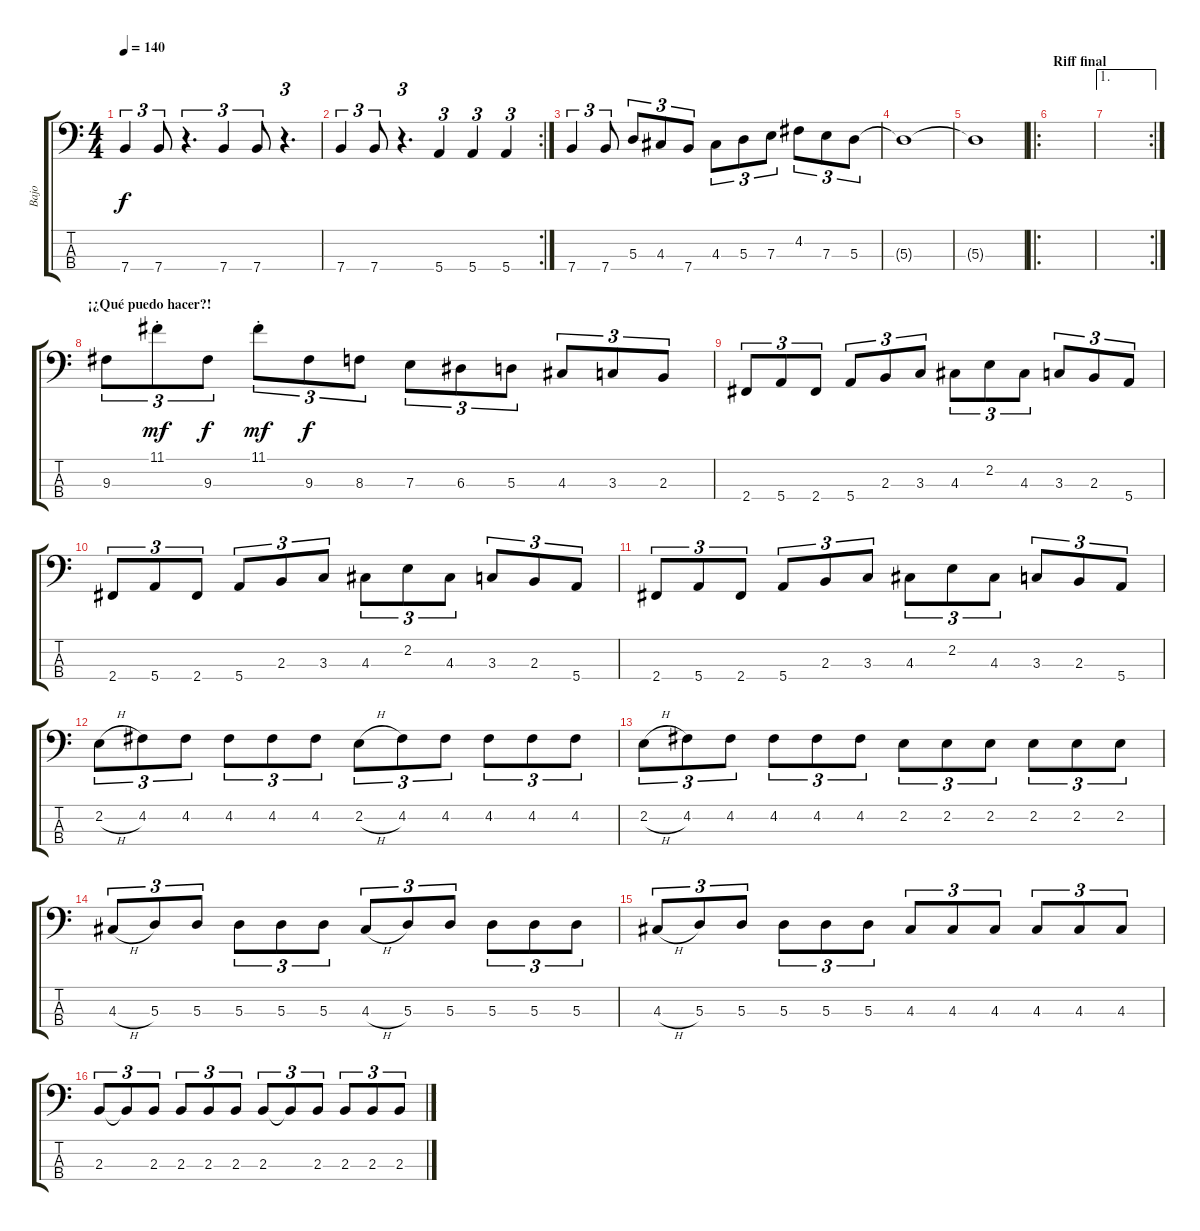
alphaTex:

\track ("Bajo" "Bajo") {instrument electricbasspick}
\staff {score tabs}
\tuning (G2 D2 A1 E1) {hide}
\ts (4 4)
\tempo 140
\clef f4
\ks c
7.4.4{tu (3 2) dy f} 7.4.8{tu (3 2)} r.4{d tu (3 2)} 7.4.4{tu (3 2)} 7.4.8{tu (3 2)} r.4{d tu (3 2)} |
\rc 2
7.4.4{tu (3 2)} 7.4.8{tu (3 2)} r.4{d tu (3 2)} 5.4.4{tu (3 2)} 5.4.4{tu (3 2)} 5.4.4{tu (3 2)} |
7.4.4{tu (3 2)} 7.4.8{tu (3 2)} 5.3.8{tu (3 2)} 4.3.8{tu (3 2)} 7.4.8{tu (3 2)} 4.3.8{tu (3 2)} 5.3.8{tu (3 2)} 7.3.8{tu (3 2)} 4.2.8{tu (3 2)} 7.3.8{tu (3 2)} 5.3.8{tu (3 2)} |
5.3{t}.1 |
5.3{t}.1 |
\ro
\section ("" "Riff final")
|
\ae 1
\rc 2
|
\section ("" "¡¿Qué puedo hacer?!")
9.3.8{tu (3 2)} 11.1{st}.8{tu (3 2) dy mf} 9.3.8{tu (3 2) dy f} 11.1{st}.8{tu (3 2) dy mf} 9.3.8{tu (3 2) dy f} 8.3.8{tu (3 2)} 7.3.8{tu (3 2)} 6.3.8{tu (3 2)} 5.3.8{tu (3 2)} 4.3.8{tu (3 2)} 3.3.8{tu (3 2)} 2.3.8{tu (3 2)} |
2.4.8{tu (3 2)} 5.4.8{tu (3 2)} 2.4.8{tu (3 2)} 5.4.8{tu (3 2)} 2.3.8{tu (3 2)} 3.3.8{tu (3 2)} 4.3.8{tu (3 2)} 2.2.8{tu (3 2)} 4.3.8{tu (3 2)} 3.3.8{tu (3 2)} 2.3.8{tu (3 2)} 5.4.8{tu (3 2)} |
2.4.8{tu (3 2)} 5.4.8{tu (3 2)} 2.4.8{tu (3 2)} 5.4.8{tu (3 2)} 2.3.8{tu (3 2)} 3.3.8{tu (3 2)} 4.3.8{tu (3 2)} 2.2.8{tu (3 2)} 4.3.8{tu (3 2)} 3.3.8{tu (3 2)} 2.3.8{tu (3 2)} 5.4.8{tu (3 2)} |
2.4.8{tu (3 2)} 5.4.8{tu (3 2)} 2.4.8{tu (3 2)} 5.4.8{tu (3 2)} 2.3.8{tu (3 2)} 3.3.8{tu (3 2)} 4.3.8{tu (3 2)} 2.2.8{tu (3 2)} 4.3.8{tu (3 2)} 3.3.8{tu (3 2)} 2.3.8{tu (3 2)} 5.4.8{tu (3 2)} |
2.2{h}.8{tu (3 2)} 4.2.8{tu (3 2)} 4.2.8{tu (3 2)} 4.2.8{tu (3 2)} 4.2.8{tu (3 2)} 4.2.8{tu (3 2)} 2.2{h}.8{tu (3 2)} 4.2.8{tu (3 2)} 4.2.8{tu (3 2)} 4.2.8{tu (3 2)} 4.2.8{tu (3 2)} 4.2.8{tu (3 2)} |
2.2{h}.8{tu (3 2)} 4.2.8{tu (3 2)} 4.2.8{tu (3 2)} 4.2.8{tu (3 2)} 4.2.8{tu (3 2)} 4.2.8{tu (3 2)} 2.2.8{tu (3 2)} 2.2.8{tu (3 2)} 2.2.8{tu (3 2)} 2.2.8{tu (3 2)} 2.2.8{tu (3 2)} 2.2.8{tu (3 2)} |
4.3{h}.8{tu (3 2)} 5.3.8{tu (3 2)} 5.3.8{tu (3 2)} 5.3.8{tu (3 2)} 5.3.8{tu (3 2)} 5.3.8{tu (3 2)} 4.3{h}.8{tu (3 2)} 5.3.8{tu (3 2)} 5.3.8{tu (3 2)} 5.3.8{tu (3 2)} 5.3.8{tu (3 2)} 5.3.8{tu (3 2)} |
4.3{h}.8{tu (3 2)} 5.3.8{tu (3 2)} 5.3.8{tu (3 2)} 5.3.8{tu (3 2)} 5.3.8{tu (3 2)} 5.3.8{tu (3 2)} 4.3.8{tu (3 2)} 4.3.8{tu (3 2)} 4.3.8{tu (3 2)} 4.3.8{tu (3 2)} 4.3.8{tu (3 2)} 4.3.8{tu (3 2)} |
2.3.8{tu (3 2)} 2.3{t}.8{tu (3 2)} 2.3.8{tu (3 2)} 2.3.8{tu (3 2)} 2.3.8{tu (3 2)} 2.3.8{tu (3 2)} 2.3.8{tu (3 2)} 2.3{t}.8{tu (3 2)} 2.3.8{tu (3 2)} 2.3.8{tu (3 2)} 2.3.8{tu (3 2)} 2.3.8{tu (3 2)}
